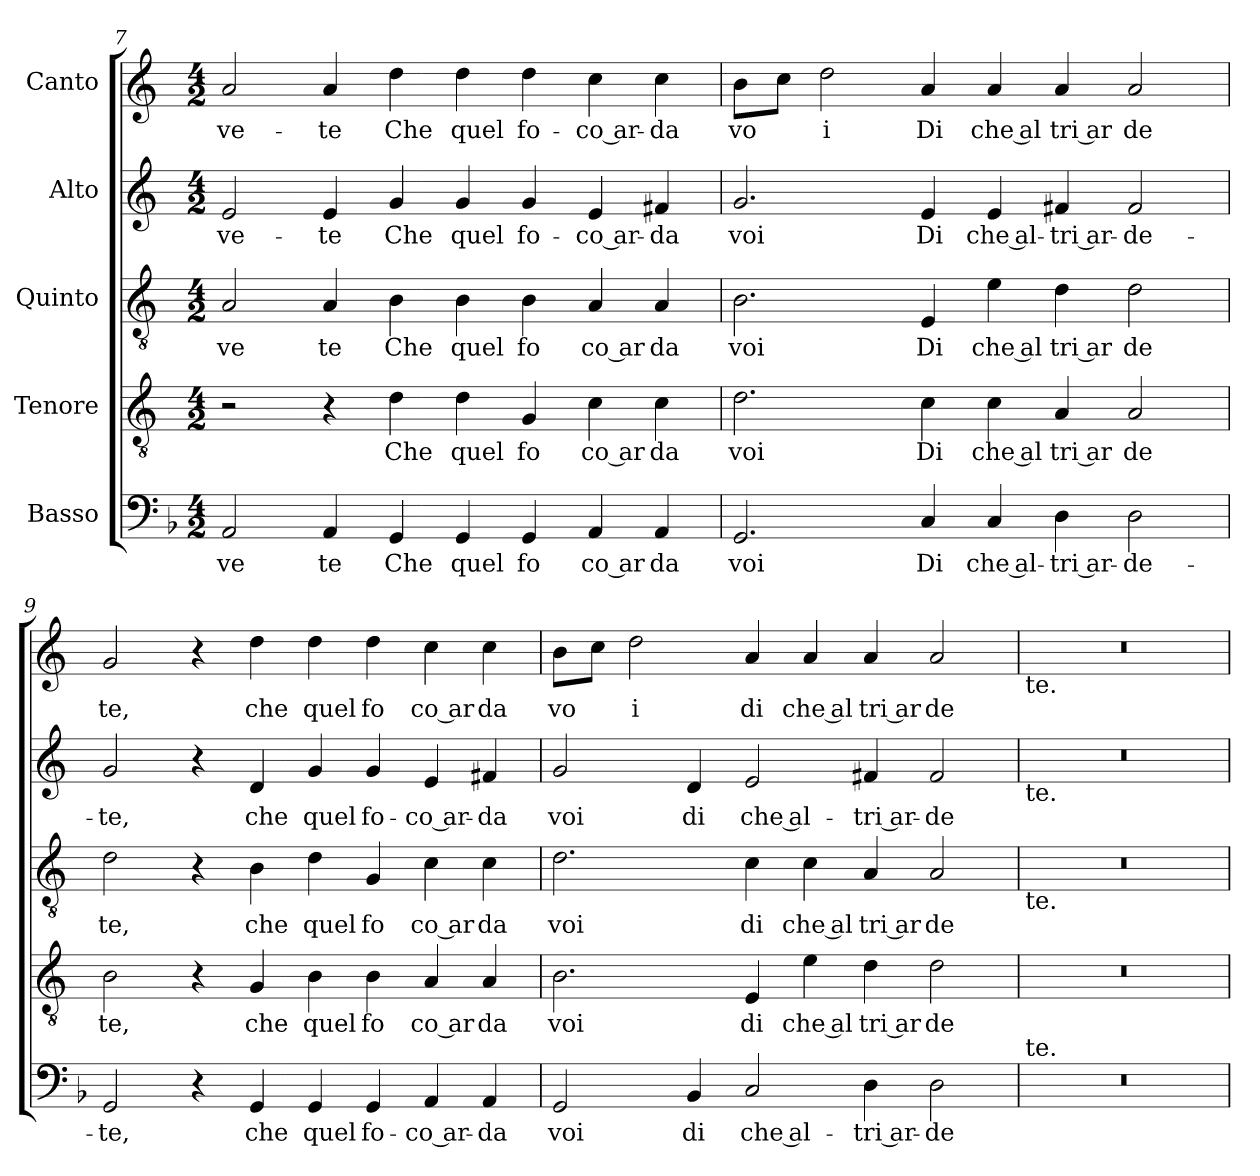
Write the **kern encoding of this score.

**kern	**text	**kern	**text	**kern	**text	**kern	**text	**kern	**text
*part5	*part5	*part4	*part4	*part3	*part3	*part2	*part2	*part1	*part1
*staff5	*staff5	*staff4	*staff4	*staff3	*staff3	*staff2	*staff2	*staff1	*staff1
*I"Basso	*	*I"Tenore	*	*I"Quinto	*	*I"Alto	*	*I"Canto	*
*clefF4	*	*clefGv2	*	*clefGv2	*	*clefG2	*	*clefG2	*
*	*	*ITrd-3c-5	*	*ITrd-3c-5	*	*ITrd-3c-5	*	*ITrd-3c-5	*
*k[b-]	*	*k[b-]	*	*k[b-]	*	*k[b-]	*	*k[b-]	*
*F:	*	*F:	*	*F:	*	*F:	*	*F:	*
*M4/2	*	*M4/2	*	*M4/2	*	*M4/2	*	*M4/2	*
=7	=7	=7	=7	=7	=7	=7	=7	=7	=7
!	!LO:LY:b	!	!	!	!LO:LY:b	!	!LO:LY:b	!	!LO:LY:b
2AA/	ve	2r	.	2d/	ve	2a/	-ve-	2dd/	-ve-
!	!LO:LY:b	!	!	!	!LO:LY:b	!	!LO:LY:b	!	!LO:LY:b
4AA/	te	4r	.	4d/	te	4a/	-te	4dd/	-te
!	!LO:LY:b	!	!LO:LY:b	!	!LO:LY:b	!	!LO:LY:b	!	!LO:LY:b
4GG/	Che	4g\	Che	4e\	Che	4cc/	Che	4gg\	Che
!	!LO:LY:b	!	!LO:LY:b	!	!LO:LY:b	!	!LO:LY:b	!	!LO:LY:b
4GG/	quel	4g\	quel	4e\	quel	4cc/	quel	4gg\	quel
!	!LO:LY:b	!	!LO:LY:b	!	!LO:LY:b	!	!LO:LY:b	!	!LO:LY:b
4GG/	fo	4c/	fo	4e\	fo	4cc/	fo-	4gg\	fo-
!	!LO:LY:b:rj	!	!LO:LY:b:rj	!	!LO:LY:b:rj	!	!LO:LY:b:rj	!	!LO:LY:b:rj
4AA/	co ar	4f\	co ar	4d/	co ar	4a/	-co ar-	4ff\	-co ar-
!	!LO:LY:b	!	!LO:LY:b	!	!LO:LY:b	!	!LO:LY:b	!	!LO:LY:b
4AA/	da	4f\	da	4d/	da	4bn/	-da	4ff\	-da
!!LO:LB:g=z
=8	=8	=8	=8	=8	=8	=8	=8	=8	=8
!	!LO:LY:b	!	!LO:LY:b	!	!LO:LY:b	!	!LO:LY:b	!	!LO:LY:b
2.GG/	voi	2.g\	voi	2.e\	voi	2.cc/	voi	8ee\L	vo
.	.	.	.	.	.	.	.	8ff\J	.
!	!	!	!	!	!	!	!	!	!LO:LY:b
.	.	.	.	.	.	.	.	2gg\	i
!	!LO:LY:b	!	!LO:LY:b	!	!LO:LY:b	!	!LO:LY:b	!	!LO:LY:b
4C/	Di	4f\	Di	4A/	Di	4a/	Di	4dd/	Di
!	!LO:LY:b:rj	!	!LO:LY:b:rj	!	!LO:LY:b:rj	!	!LO:LY:b:rj	!	!LO:LY:b:rj
4C/	che al-	4f\	che al	4a\	che al	4a/	che al-	4dd/	che al
!	!LO:LY:b:rj	!	!LO:LY:b:rj	!	!LO:LY:b:rj	!	!LO:LY:b:rj	!	!LO:LY:b:rj
4D\	-tri ar-	4d/	tri ar	4g\	tri ar	4bn/	-tri ar-	4dd/	tri ar
!	!LO:LY:b	!	!LO:LY:b	!	!LO:LY:b	!	!LO:LY:b	!	!LO:LY:b
2D\	-de-	2d/	de	2g\	de	2b/	-de-	2dd/	de
=9	=9	=9	=9	=9	=9	=9	=9	=9	=9
!	!LO:LY:b	!	!LO:LY:b	!	!LO:LY:b	!	!LO:LY:b	!	!LO:LY:b
2GG/	-te,	2e\	te,	2g\	te,	2cc/	-te,	2cc/	te,
4r	.	4r	.	4r	.	4r	.	4r	.
!	!LO:LY:b	!	!LO:LY:b	!	!LO:LY:b	!	!LO:LY:b	!	!LO:LY:b
4GG/	che	4c/	che	4e\	che	4g/	che	4gg\	che
!	!LO:LY:b	!	!LO:LY:b	!	!LO:LY:b	!	!LO:LY:b	!	!LO:LY:b
4GG/	quel	4e\	quel	4g\	quel	4cc/	quel	4gg\	quel
!	!LO:LY:b	!	!LO:LY:b	!	!LO:LY:b	!	!LO:LY:b	!	!LO:LY:b
4GG/	fo-	4e\	fo	4c/	fo	4cc/	fo-	4gg\	fo
!	!LO:LY:b:rj	!	!LO:LY:b:rj	!	!LO:LY:b:rj	!	!LO:LY:b:rj	!	!LO:LY:b:rj
4AA/	-co ar-	4d/	co ar	4f\	co ar	4a/	-co ar-	4ff\	co ar
!	!LO:LY:b	!	!LO:LY:b	!	!LO:LY:b	!	!LO:LY:b	!	!LO:LY:b
4AA/	-da	4d/	da	4f\	da	4bn/	-da	4ff\	da
=10	=10	=10	=10	=10	=10	=10	=10	=10	=10
!	!LO:LY:b	!	!LO:LY:b	!	!LO:LY:b	!	!LO:LY:b	!	!LO:LY:b
2GG/	voi	2.e\	voi	2.g\	voi	2cc/	voi	8ee\L	vo
.	.	.	.	.	.	.	.	8ff\J	.
!	!	!	!	!	!	!	!	!	!LO:LY:b
.	.	.	.	.	.	.	.	2gg\	i
!	!LO:LY:b	!	!	!	!	!	!LO:LY:b	!	!
4BB-/	di	.	.	.	.	4g/	di	.	.
!	!LO:LY:b:rj	!	!LO:LY:b	!	!LO:LY:b	!	!LO:LY:b:rj	!	!LO:LY:b
2C/	che al-	4A/	di	4f\	di	2a/	che al-	4dd/	di
!	!	!	!LO:LY:b:rj	!	!LO:LY:b:rj	!	!	!	!LO:LY:b:rj
.	.	4a\	che al	4f\	che al	.	.	4dd/	che al
!	!LO:LY:b:rj	!	!LO:LY:b:rj	!	!LO:LY:b:rj	!	!LO:LY:b:rj	!	!LO:LY:b:rj
4D\	-tri ar-	4g\	tri ar	4d/	tri ar	4bn/	-tri ar-	4dd/	tri ar
!	!LO:LY:b	!	!LO:LY:b	!	!LO:LY:b	!	!LO:LY:b	!	!LO:LY:b
2D\	-de-	2g\	de	2d/	de	2b/	-de-	2dd/	de
=11	=11	=11	=11	=11	=11	=11	=11	=11	=11
!	!	!	!	!	!	!	!	!LO:TX:b:t=te.	!
!	!	!	!	!	!	!LO:TX:b:t=te.	!	!	!
!	!	!	!	!LO:TX:b:t=te.	!	!	!	!	!
!LO:TX:a:t=te.	!	!	!	!	!	!	!	!	!
0r	.	0r	.	0r	.	0r	.	0r	.
=	=	=	=	=	=	=	=	=	=
*-	*-	*-	*-	*-	*-	*-	*-	*-	*-
